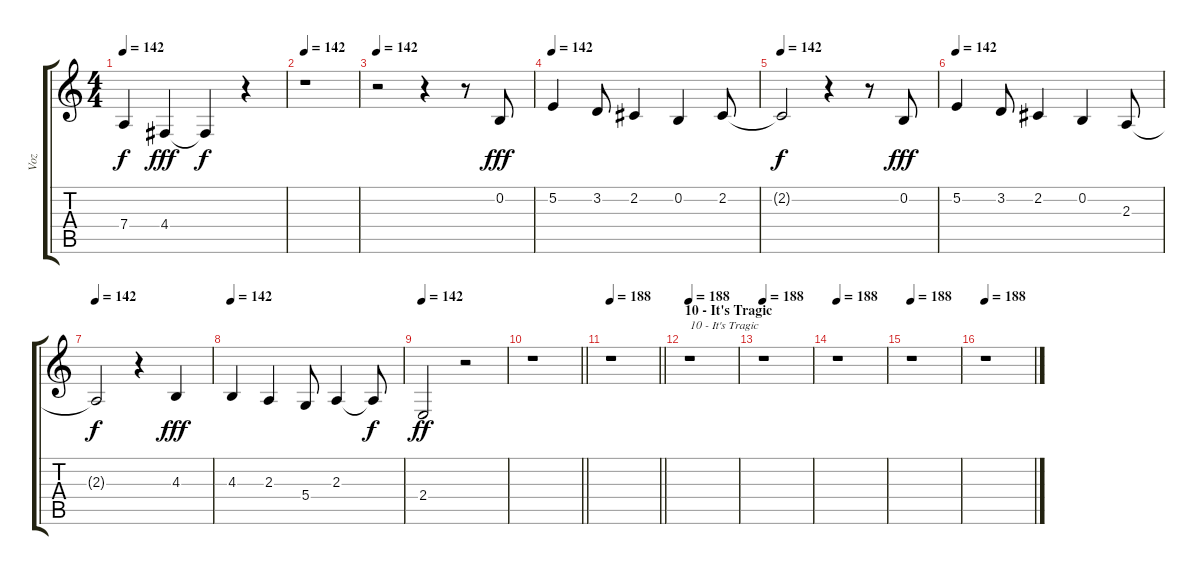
\track ("Voz" "Voz") {instrument lead1square}
\staff {score tabs}
\tuning (E4 B3 G3 D3 A2 E2) {hide}
\ts (4 4)
\tempo 142
\clef g2
\ks c
7.4{t}.4{dy f} 4.4.4{dy fff} 4.4{t}.4{dy f} r.4 |
\tempo 142
r.1 |
\tempo 142
r.2 r.4 r.8 0.2.8{dy fff} |
\tempo 142
5.2.4 3.2.8 2.2.4 0.2.4 2.2.8 |
\tempo 142
2.2{t}.2{dy f} r.4 r.8 0.2.8{dy fff} |
\tempo 142
5.2.4 3.2.8 2.2.4 0.2.4 2.3.8 |
\tempo 142
2.3{t}.2{dy f} r.4 4.3.4{dy fff} |
\tempo 142
4.3.4 2.3.4 5.4.8 2.3.4 2.3{t}.8{dy f} |
\tempo 142
2.4.2{dy ff} r.2 |
\barLineRight lightlight
r.1 |
\tempo 188
\barLineRight lightlight
r.1 |
\section ("" "10 - It's Tragic")
\tempo 188
r.1{txt "10 - It's Tragic"} |
\tempo 188
r.1 |
\tempo 188
r.1 |
\tempo 188
r.1 |
\tempo 188
r.1
